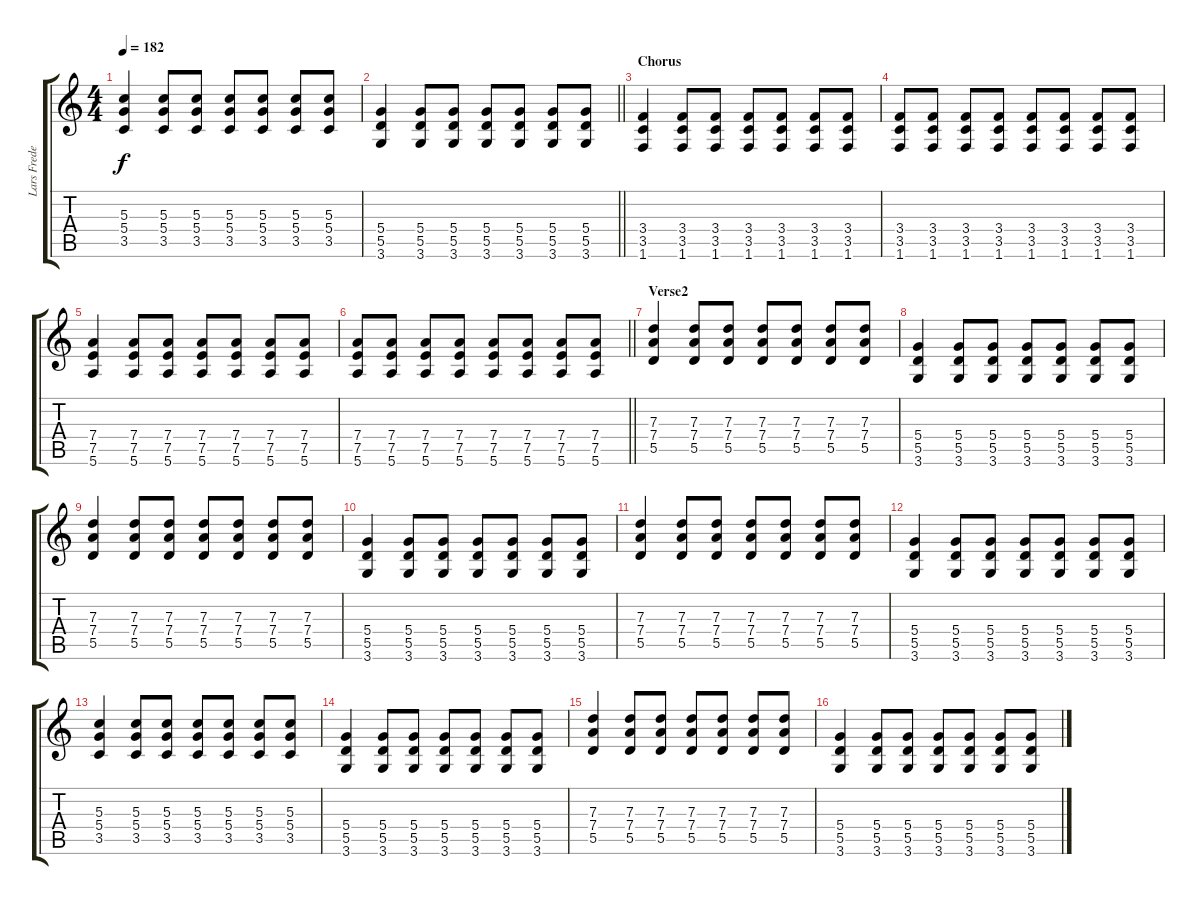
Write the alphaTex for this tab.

\track ("Lars Frederiksen" "Lars Frede") {instrument distortionguitar}
\staff {score tabs}
\tuning (E4 B3 G3 D3 A2 E2) {hide}
\ts (4 4)
\tempo 182
\clef g2
\ks c
(5.3 5.4 3.5).4{dy f} (5.3 5.4 3.5).8 (5.3 5.4 3.5).8 (5.3 5.4 3.5).8 (5.3 5.4 3.5).8 (5.3 5.4 3.5).8 (5.3 5.4 3.5).8 |
\barLineRight lightlight
(5.4 5.5 3.6).4 (5.4 5.5 3.6).8 (5.4 5.5 3.6).8 (5.4 5.5 3.6).8 (5.4 5.5 3.6).8 (5.4 5.5 3.6).8 (5.4 5.5 3.6).8 |
\section ("" "Chorus")
(3.4 3.5 1.6).4 (3.4 3.5 1.6).8 (3.4 3.5 1.6).8 (3.4 3.5 1.6).8 (3.4 3.5 1.6).8 (3.4 3.5 1.6).8 (3.4 3.5 1.6).8 |
(3.4 3.5 1.6).8 (3.4 3.5 1.6).8 (3.4 3.5 1.6).8 (3.4 3.5 1.6).8 (3.4 3.5 1.6).8 (3.4 3.5 1.6).8 (3.4 3.5 1.6).8 (3.4 3.5 1.6).8 |
(7.4 7.5 5.6).4 (7.4 7.5 5.6).8 (7.4 7.5 5.6).8 (7.4 7.5 5.6).8 (7.4 7.5 5.6).8 (7.4 7.5 5.6).8 (7.4 7.5 5.6).8 |
\barLineRight lightlight
(7.4 7.5 5.6).8 (7.4 7.5 5.6).8 (7.4 7.5 5.6).8 (7.4 7.5 5.6).8 (7.4 7.5 5.6).8 (7.4 7.5 5.6).8 (7.4 7.5 5.6).8 (7.4 7.5 5.6).8 |
\section ("" "Verse2")
(7.3 7.4 5.5).4 (7.3 7.4 5.5).8 (7.3 7.4 5.5).8 (7.3 7.4 5.5).8 (7.3 7.4 5.5).8 (7.3 7.4 5.5).8 (7.3 7.4 5.5).8 |
(5.4 5.5 3.6).4 (5.4 5.5 3.6).8 (5.4 5.5 3.6).8 (5.4 5.5 3.6).8 (5.4 5.5 3.6).8 (5.4 5.5 3.6).8 (5.4 5.5 3.6).8 |
(7.3 7.4 5.5).4 (7.3 7.4 5.5).8 (7.3 7.4 5.5).8 (7.3 7.4 5.5).8 (7.3 7.4 5.5).8 (7.3 7.4 5.5).8 (7.3 7.4 5.5).8 |
(5.4 5.5 3.6).4 (5.4 5.5 3.6).8 (5.4 5.5 3.6).8 (5.4 5.5 3.6).8 (5.4 5.5 3.6).8 (5.4 5.5 3.6).8 (5.4 5.5 3.6).8 |
(7.3 7.4 5.5).4 (7.3 7.4 5.5).8 (7.3 7.4 5.5).8 (7.3 7.4 5.5).8 (7.3 7.4 5.5).8 (7.3 7.4 5.5).8 (7.3 7.4 5.5).8 |
(5.4 5.5 3.6).4 (5.4 5.5 3.6).8 (5.4 5.5 3.6).8 (5.4 5.5 3.6).8 (5.4 5.5 3.6).8 (5.4 5.5 3.6).8 (5.4 5.5 3.6).8 |
(5.3 5.4 3.5).4 (5.3 5.4 3.5).8 (5.3 5.4 3.5).8 (5.3 5.4 3.5).8 (5.3 5.4 3.5).8 (5.3 5.4 3.5).8 (5.3 5.4 3.5).8 |
(5.4 5.5 3.6).4 (5.4 5.5 3.6).8 (5.4 5.5 3.6).8 (5.4 5.5 3.6).8 (5.4 5.5 3.6).8 (5.4 5.5 3.6).8 (5.4 5.5 3.6).8 |
(7.3 7.4 5.5).4 (7.3 7.4 5.5).8 (7.3 7.4 5.5).8 (7.3 7.4 5.5).8 (7.3 7.4 5.5).8 (7.3 7.4 5.5).8 (7.3 7.4 5.5).8 |
(5.4 5.5 3.6).4 (5.4 5.5 3.6).8 (5.4 5.5 3.6).8 (5.4 5.5 3.6).8 (5.4 5.5 3.6).8 (5.4 5.5 3.6).8 (5.4 5.5 3.6).8
